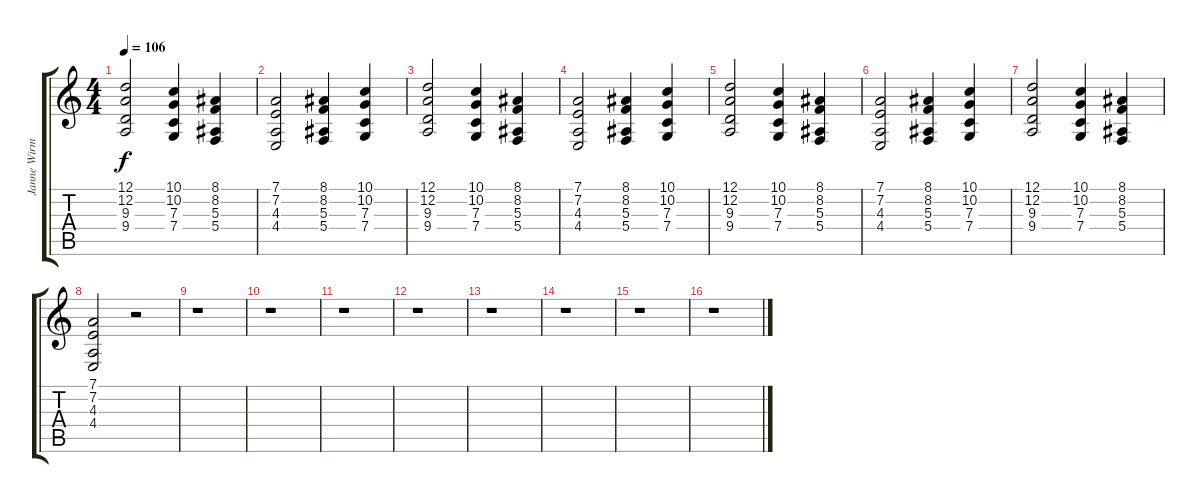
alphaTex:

\track ("Janne Wirman" "Janne Wirm") {instrument stringensemble1}
\staff {score tabs}
\tuning (D4 A3 F3 C3 G2 D2) {hide}
\ts (4 4)
\tempo 106
\clef g2
\ks c
(12.1 12.2 9.3 9.4).2{dy f instrument stringensemble1} (10.1 10.2 7.3 7.4).4{instrument stringensemble1} (8.1 8.2 5.3 5.4).4{instrument stringensemble1} |
(7.1 7.2 4.3 4.4).2{instrument stringensemble1} (8.1 8.2 5.3 5.4).4 (10.1 10.2 7.3 7.4).4 |
(12.1 12.2 9.3 9.4).2{instrument stringensemble1} (10.1 10.2 7.3 7.4).4 (8.1 8.2 5.3 5.4).4 |
(7.1 7.2 4.3 4.4).2{instrument stringensemble1} (8.1 8.2 5.3 5.4).4 (10.1 10.2 7.3 7.4).4 |
(12.1 12.2 9.3 9.4).2{instrument stringensemble1} (10.1 10.2 7.3 7.4).4 (8.1 8.2 5.3 5.4).4 |
(7.1 7.2 4.3 4.4).2{instrument stringensemble1} (8.1 8.2 5.3 5.4).4 (10.1 10.2 7.3 7.4).4 |
(12.1 12.2 9.3 9.4).2{instrument stringensemble1} (10.1 10.2 7.3 7.4).4 (8.1 8.2 5.3 5.4).4 |
(7.1 7.2 4.3 4.4).2 r.2 |
r.1 |
r.1 |
r.1 |
r.1 |
r.1 |
r.1 |
r.1 |
r.1
